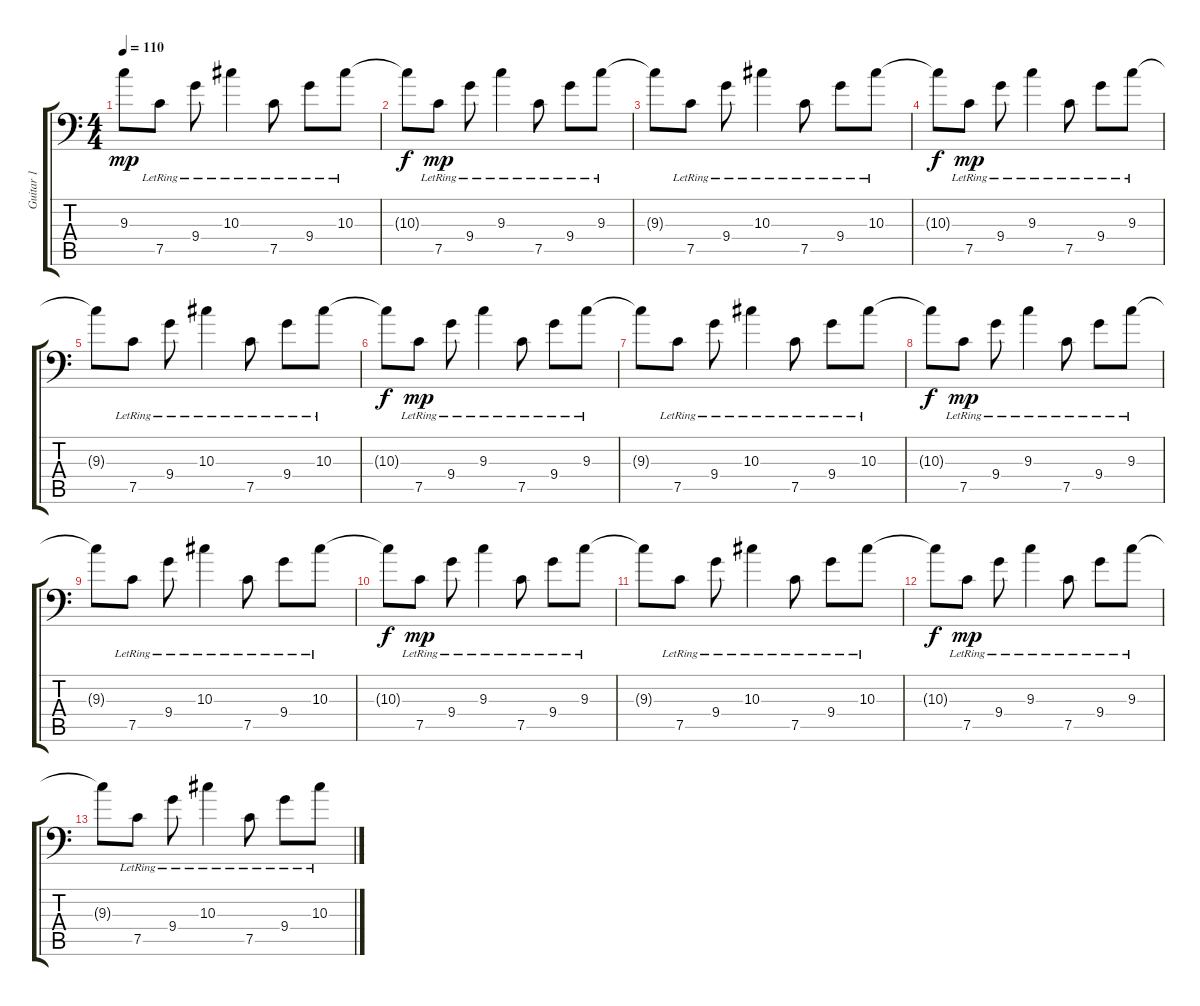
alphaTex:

\track ("Guitar 1" "Guitar 1") {instrument electricguitarclean}
\staff {score tabs}
\tuning (C4 G3 Eb3 Bb2 F2 Bb1) {hide}
\ts (4 4)
\tempo 110
\clef f4
\ks c
9.3{t}.8{dy mp} 7.5{lr}.8 9.4{lr}.8 10.3{lr}.4 7.5{lr}.8 9.4{lr}.8 10.3{lr}.8 |
10.3{t}.8{dy f} 7.5{lr}.8{dy mp} 9.4{lr}.8 9.3{lr}.4 7.5{lr}.8 9.4{lr}.8 9.3{lr}.8 |
9.3{t}.8 7.5{lr}.8 9.4{lr}.8 10.3{lr}.4 7.5{lr}.8 9.4{lr}.8 10.3{lr}.8 |
10.3{t}.8{dy f} 7.5{lr}.8{dy mp} 9.4{lr}.8 9.3{lr}.4 7.5{lr}.8 9.4{lr}.8 9.3{lr}.8 |
9.3{t}.8 7.5{lr}.8 9.4{lr}.8 10.3{lr}.4 7.5{lr}.8 9.4{lr}.8 10.3{lr}.8 |
10.3{t}.8{dy f} 7.5{lr}.8{dy mp} 9.4{lr}.8 9.3{lr}.4 7.5{lr}.8 9.4{lr}.8 9.3{lr}.8 |
9.3{t}.8 7.5{lr}.8 9.4{lr}.8 10.3{lr}.4 7.5{lr}.8 9.4{lr}.8 10.3{lr}.8 |
10.3{t}.8{dy f} 7.5{lr}.8{dy mp} 9.4{lr}.8 9.3{lr}.4 7.5{lr}.8 9.4{lr}.8 9.3{lr}.8 |
9.3{t}.8 7.5{lr}.8 9.4{lr}.8 10.3{lr}.4 7.5{lr}.8 9.4{lr}.8 10.3{lr}.8 |
10.3{t}.8{dy f} 7.5{lr}.8{dy mp} 9.4{lr}.8 9.3{lr}.4 7.5{lr}.8 9.4{lr}.8 9.3{lr}.8 |
9.3{t}.8 7.5{lr}.8 9.4{lr}.8 10.3{lr}.4 7.5{lr}.8 9.4{lr}.8 10.3{lr}.8 |
10.3{t}.8{dy f} 7.5{lr}.8{dy mp} 9.4{lr}.8 9.3{lr}.4 7.5{lr}.8 9.4{lr}.8 9.3{lr}.8 |
9.3{t}.8 7.5{lr}.8 9.4{lr}.8 10.3{lr}.4 7.5{lr}.8 9.4{lr}.8 10.3{lr}.8
